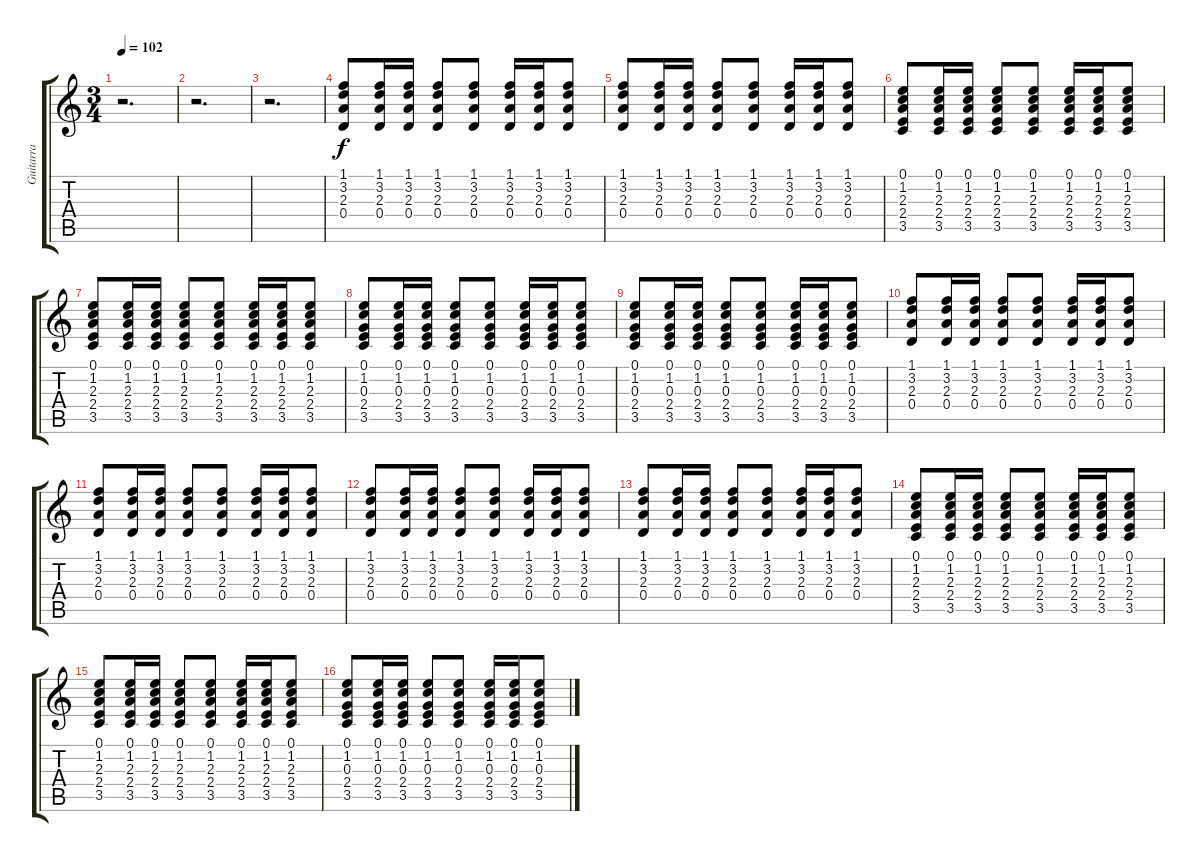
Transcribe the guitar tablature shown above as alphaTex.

\track ("Guitarra" "Guitarra") {instrument acousticguitarsteel}
\staff {score tabs}
\tuning (E4 B3 G3 D3 A2 E2) {hide}
\ts (3 4)
\tempo 102
\clef g2
\ks c
r.2{d dy f instrument acousticguitarsteel} |
r.2{d} |
r.2{d} |
(1.1 3.2 2.3 0.4).8 (1.1 3.2 2.3 0.4).16 (1.1 3.2 2.3 0.4).16 (1.1 3.2 2.3 0.4).8 (1.1 3.2 2.3 0.4).8 (1.1 3.2 2.3 0.4).16 (1.1 3.2 2.3 0.4).16 (1.1 3.2 2.3 0.4).8 |
(1.1 3.2 2.3 0.4).8 (1.1 3.2 2.3 0.4).16 (1.1 3.2 2.3 0.4).16 (1.1 3.2 2.3 0.4).8 (1.1 3.2 2.3 0.4).8 (1.1 3.2 2.3 0.4).16 (1.1 3.2 2.3 0.4).16 (1.1 3.2 2.3 0.4).8 |
(0.1 1.2 2.3 2.4 3.5).8 (0.1 1.2 2.3 2.4 3.5).16 (0.1 1.2 2.3 2.4 3.5).16 (0.1 1.2 2.3 2.4 3.5).8 (0.1 1.2 2.3 2.4 3.5).8 (0.1 1.2 2.3 2.4 3.5).16 (0.1 1.2 2.3 2.4 3.5).16 (0.1 1.2 2.3 2.4 3.5).8 |
(0.1 1.2 2.3 2.4 3.5).8 (0.1 1.2 2.3 2.4 3.5).16 (0.1 1.2 2.3 2.4 3.5).16 (0.1 1.2 2.3 2.4 3.5).8 (0.1 1.2 2.3 2.4 3.5).8 (0.1 1.2 2.3 2.4 3.5).16 (0.1 1.2 2.3 2.4 3.5).16 (0.1 1.2 2.3 2.4 3.5).8 |
(0.1 1.2 0.3 2.4 3.5).8 (0.1 1.2 0.3 2.4 3.5).16 (0.1 1.2 0.3 2.4 3.5).16 (0.1 1.2 0.3 2.4 3.5).8 (0.1 1.2 0.3 2.4 3.5).8 (0.1 1.2 0.3 2.4 3.5).16 (0.1 1.2 0.3 2.4 3.5).16 (0.1 1.2 0.3 2.4 3.5).8 |
(0.1 1.2 0.3 2.4 3.5).8 (0.1 1.2 0.3 2.4 3.5).16 (0.1 1.2 0.3 2.4 3.5).16 (0.1 1.2 0.3 2.4 3.5).8 (0.1 1.2 0.3 2.4 3.5).8 (0.1 1.2 0.3 2.4 3.5).16 (0.1 1.2 0.3 2.4 3.5).16 (0.1 1.2 0.3 2.4 3.5).8 |
(1.1 3.2 2.3 0.4).8 (1.1 3.2 2.3 0.4).16 (1.1 3.2 2.3 0.4).16 (1.1 3.2 2.3 0.4).8 (1.1 3.2 2.3 0.4).8 (1.1 3.2 2.3 0.4).16 (1.1 3.2 2.3 0.4).16 (1.1 3.2 2.3 0.4).8 |
(1.1 3.2 2.3 0.4).8 (1.1 3.2 2.3 0.4).16 (1.1 3.2 2.3 0.4).16 (1.1 3.2 2.3 0.4).8 (1.1 3.2 2.3 0.4).8 (1.1 3.2 2.3 0.4).16 (1.1 3.2 2.3 0.4).16 (1.1 3.2 2.3 0.4).8 |
(1.1 3.2 2.3 0.4).8 (1.1 3.2 2.3 0.4).16 (1.1 3.2 2.3 0.4).16 (1.1 3.2 2.3 0.4).8 (1.1 3.2 2.3 0.4).8 (1.1 3.2 2.3 0.4).16 (1.1 3.2 2.3 0.4).16 (1.1 3.2 2.3 0.4).8 |
(1.1 3.2 2.3 0.4).8 (1.1 3.2 2.3 0.4).16 (1.1 3.2 2.3 0.4).16 (1.1 3.2 2.3 0.4).8 (1.1 3.2 2.3 0.4).8 (1.1 3.2 2.3 0.4).16 (1.1 3.2 2.3 0.4).16 (1.1 3.2 2.3 0.4).8 |
(0.1 1.2 2.3 2.4 3.5).8 (0.1 1.2 2.3 2.4 3.5).16 (0.1 1.2 2.3 2.4 3.5).16 (0.1 1.2 2.3 2.4 3.5).8 (0.1 1.2 2.3 2.4 3.5).8 (0.1 1.2 2.3 2.4 3.5).16 (0.1 1.2 2.3 2.4 3.5).16 (0.1 1.2 2.3 2.4 3.5).8 |
(0.1 1.2 2.3 2.4 3.5).8 (0.1 1.2 2.3 2.4 3.5).16 (0.1 1.2 2.3 2.4 3.5).16 (0.1 1.2 2.3 2.4 3.5).8 (0.1 1.2 2.3 2.4 3.5).8 (0.1 1.2 2.3 2.4 3.5).16 (0.1 1.2 2.3 2.4 3.5).16 (0.1 1.2 2.3 2.4 3.5).8 |
(0.1 1.2 0.3 2.4 3.5).8 (0.1 1.2 0.3 2.4 3.5).16 (0.1 1.2 0.3 2.4 3.5).16 (0.1 1.2 0.3 2.4 3.5).8 (0.1 1.2 0.3 2.4 3.5).8 (0.1 1.2 0.3 2.4 3.5).16 (0.1 1.2 0.3 2.4 3.5).16 (0.1 1.2 0.3 2.4 3.5).8
